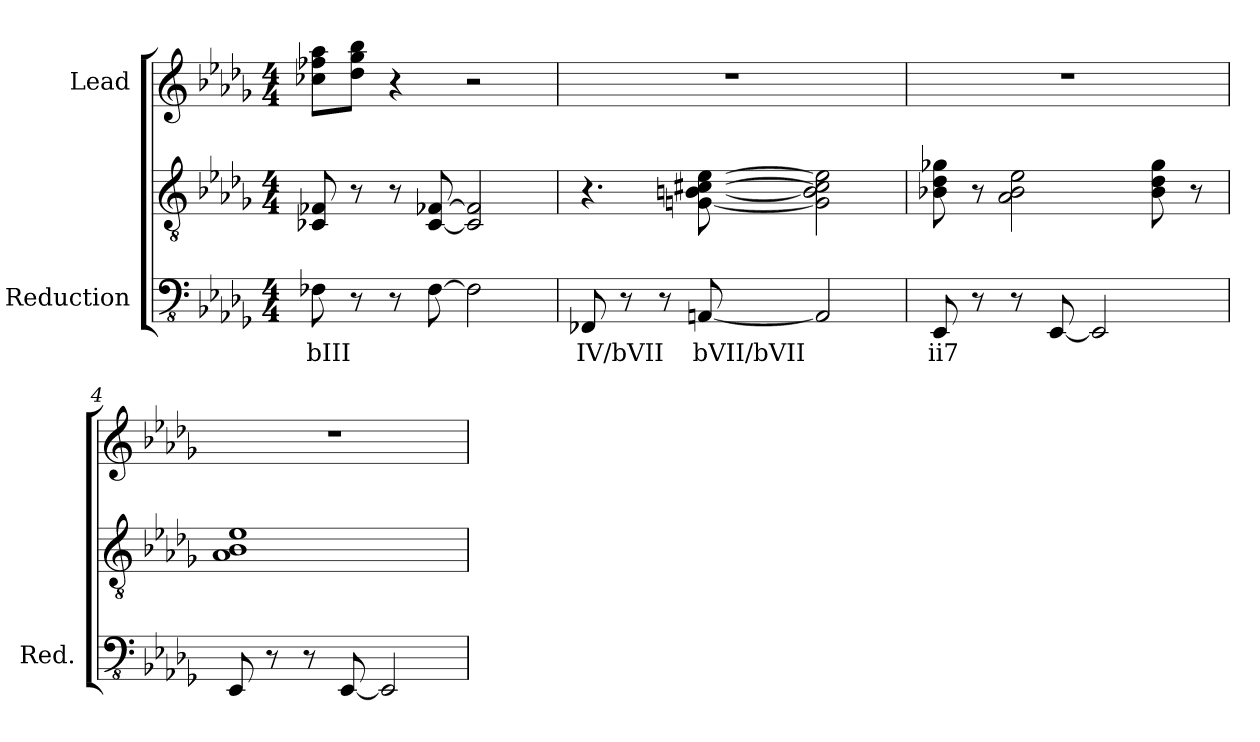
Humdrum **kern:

**kern	**text	**kern	**kern
*part2	*part2	*part2	*part1
*staff3	*staff3	*staff2	*staff1
*I"Reduction	*	*	*I"Lead
*I'Red.	*	*	*
!!LO:PB:g=z
*clefFv4	*	*clefGv2	*clefG2
*k[b-e-a-d-g-]	*	*k[b-e-a-d-g-]	*k[b-e-a-d-g-]
*D-:	*	*D-:	*D-:
*M4/4	*	*M4/4	*M4/4
=1	=1	=1	=1
!	!LO:LY:b:color=#000000	!	!
8FF-Xi\	bIII	8C-Xi/ 8F-Xi	8cc-Xi\ 8ff-Xi 8aa-iL
!	!LO:LY:b:color=#000000	!	!
8r	IV7	8r	8dd-i\ 8gg-i 8bb-iJ
8r	.	8r	4r
[>8FF-i\	.	[<8C-i/ [>8F-Xi	.
2FF-i\]	.	2C-i/] 2F-i]	2r
=2	=2	=2	=2
!	!LO:LY:b:color=#000000	!	!
8FFF-Xi/	IV/bVII	4.r	1r
8r	.	.	.
8r	.	.	.
!	!LO:LY:b:color=#000000	!	!
[<8AAAni/	bVII/bVII	[<8Gni\ [<8Bni [>8c#Xi [>8e-i	.
2AAAi/]	.	2Gi\] 2Bi] 2c#i] 2e-i]	.
=3	=3	=3	=3
!	!LO:LY:b:color=#000000	!	!
8EEE-i/	ii7	8B-Xi\ 8d-i 8g-Xi	1r
8r	.	8r	.
8r	.	2A-i\ 2B-i 2e-i	.
[<8EEE-i/	.	.	.
2EEE-i/]	.	.	.
.	.	8B-i\ 8d-i 8g-i	.
.	.	8r	.
=4	=4	=4	=4
8EEE-i/	.	1A-i 1B-i 1e-i	1r
8r	.	.	.
8r	.	.	.
[<8EEE-i/	.	.	.
2EEE-i/]	.	.	.
=	=	=	=
*-	*-	*-	*-
